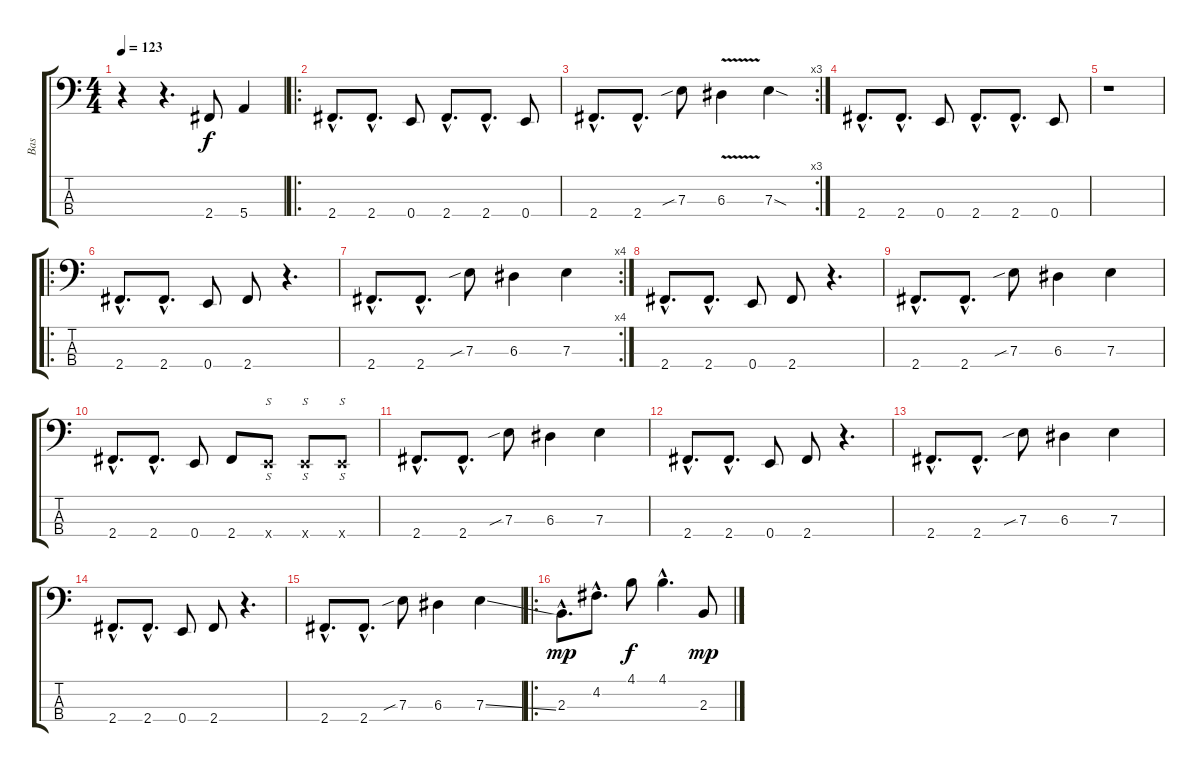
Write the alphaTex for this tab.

\track ("Bas" "Bas") {instrument electricbasspick}
\staff {score tabs}
\tuning (G2 D2 A1 E1) {hide}
\ts (4 4)
\tempo 123
\clef f4
\ks c
r.4{dy f instrument electricbasspick} r.4{d} 2.4.8 5.4.4 |
\ro
2.4{hac}.8{d} 2.4{hac}.8{d} 0.4.8 2.4{hac}.8{d} 2.4{hac}.8{d} 0.4.8 |
\rc 3
2.4{hac}.8{d} 2.4{hac}.8{d} 7.3{sib}.8 6.3{v}.4 7.3{sod}.4 |
2.4{hac}.8{d} 2.4{hac}.8{d} 0.4.8 2.4{hac}.8{d} 2.4{hac}.8{d} 0.4.8 |
r.1 |
\ro
2.4{hac}.8{d} 2.4{hac}.8{d} 0.4.8 2.4.8 r.4{d} |
\rc 4
2.4{hac}.8{d} 2.4{hac}.8{d} 7.3{sib}.8 6.3.4 7.3.4 |
2.4{hac}.8{d} 2.4{hac}.8{d} 0.4.8 2.4.8 r.4{d} |
2.4{hac}.8{d} 2.4{hac}.8{d} 7.3{sib}.8 6.3.4 7.3.4 |
2.4{hac}.8{d} 2.4{hac}.8{d} 0.4.8 2.4.8 0.4{x}.8{s} 0.4{x}.8{s} 0.4{x}.8{s} |
2.4{hac}.8{d} 2.4{hac}.8{d} 7.3{sib}.8 6.3.4 7.3.4 |
2.4{hac}.8{d} 2.4{hac}.8{d} 0.4.8 2.4.8 r.4{d} |
2.4{hac}.8{d} 2.4{hac}.8{d} 7.3{sib}.8 6.3.4 7.3.4 |
2.4{hac}.8{d} 2.4{hac}.8{d} 0.4.8 2.4.8 r.4{d} |
2.4{hac}.8{d} 2.4{hac}.8{d} 7.3{sib}.8 6.3.4 7.3{ss}.4 |
\ro
2.3{hac}.8{d dy mp} 4.2{hac}.8{d} 4.1.8{dy f} 4.1{hac}.4{d} 2.3.8{dy mp}
